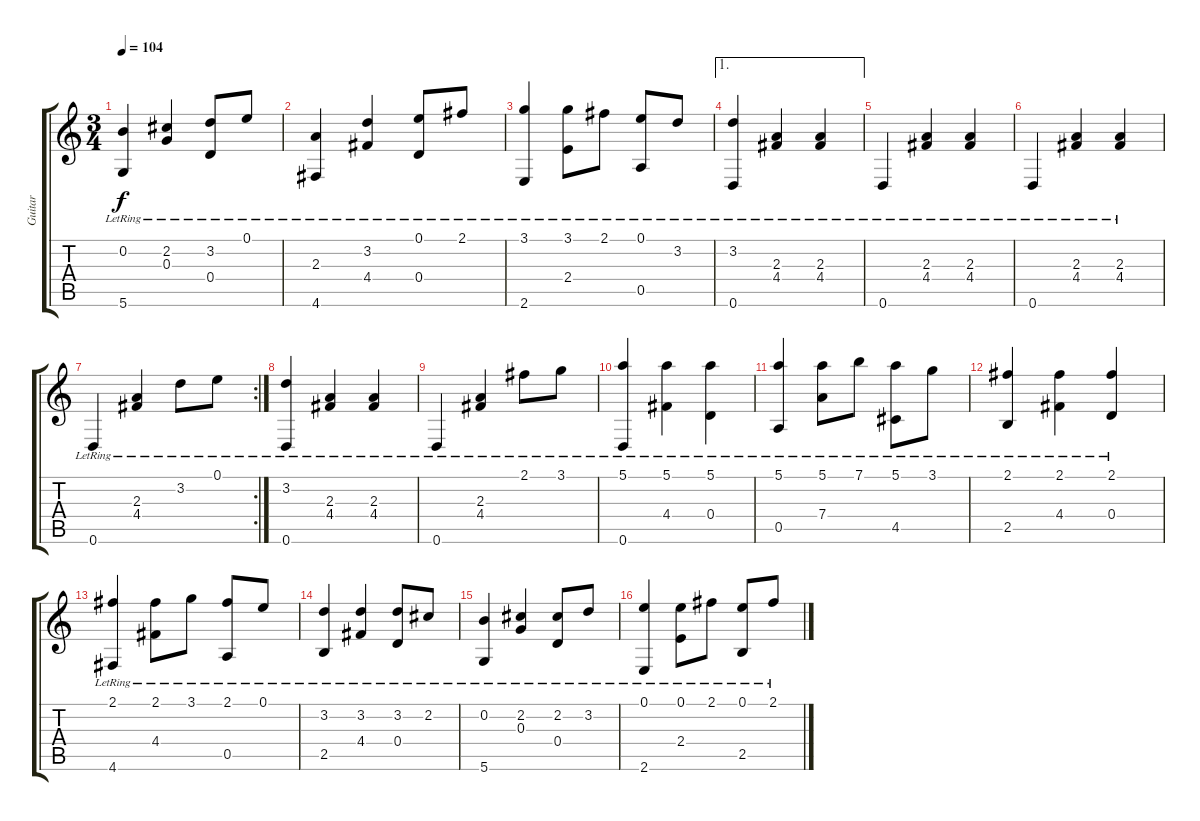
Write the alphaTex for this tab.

\track ("Guitar" "Guitar") {instrument acousticguitarnylon}
\staff {score tabs}
\tuning (E4 B3 G3 D3 A2 D2) {hide}
\ts (3 4)
\tempo 104
\clef g2
\ks c
(0.2{lr} 5.6{lr}).4{dy f} (2.2{lr} 0.3{lr}).4 (3.2{lr} 0.4{lr}).8 0.1{lr}.8 |
(2.3{lr} 4.6{lr}).4 (3.2{lr} 4.4{lr}).4 (0.1{lr} 0.4{lr}).8 2.1{lr}.8 |
(3.1{lr} 2.6{lr}).4 (3.1{lr} 2.4{lr}).8 2.1{lr}.8 (0.1{lr} 0.5{lr}).8 3.2{lr}.8 |
\ae 1
(3.2{lr} 0.6{lr}).4 (2.3{lr} 4.4{lr}).4 (2.3{lr} 4.4{lr}).4 |
0.6{lr}.4 (2.3{lr} 4.4{lr}).4 (2.3{lr} 4.4{lr}).4 |
0.6{lr}.4 (2.3{lr} 4.4{lr}).4 (2.3{lr} 4.4{lr}).4 |
\rc 2
0.6{lr}.4 (2.3{lr} 4.4{lr}).4 3.2{lr}.8 0.1{lr}.8 |
(3.2{lr} 0.6{lr}).4 (2.3{lr} 4.4{lr}).4 (2.3{lr} 4.4{lr}).4 |
0.6{lr}.4 (2.3{lr} 4.4{lr}).4 2.1{lr}.8 3.1{lr}.8 |
(5.1{lr} 0.6{lr}).4 (5.1{lr} 4.4{lr}).4 (5.1{lr} 0.4{lr}).4 |
(5.1{lr} 0.5{lr}).4 (5.1{lr} 7.4{lr}).8 7.1{lr}.8 (5.1{lr} 4.5{lr}).8 3.1{lr}.8 |
(2.1{lr} 2.5{lr}).4 (2.1{lr} 4.4{lr}).4 (2.1{lr} 0.4{lr}).4 |
(2.1{lr} 4.6{lr}).4 (2.1{lr} 4.4{lr}).8 3.1{lr}.8 (2.1{lr} 0.5{lr}).8 0.1{lr}.8 |
(3.2{lr} 2.5{lr}).4 (3.2{lr} 4.4{lr}).4 (3.2{lr} 0.4{lr}).8 2.2{lr}.8 |
(0.2{lr} 5.6{lr}).4 (2.2{lr} 0.3{lr}).4 (2.2{lr} 0.4{lr}).8 3.2{lr}.8 |
(0.1{lr} 2.6{lr}).4 (0.1{lr} 2.4{lr}).8 2.1{lr}.8 (0.1{lr} 2.5{lr}).8 2.1{lr}.8
